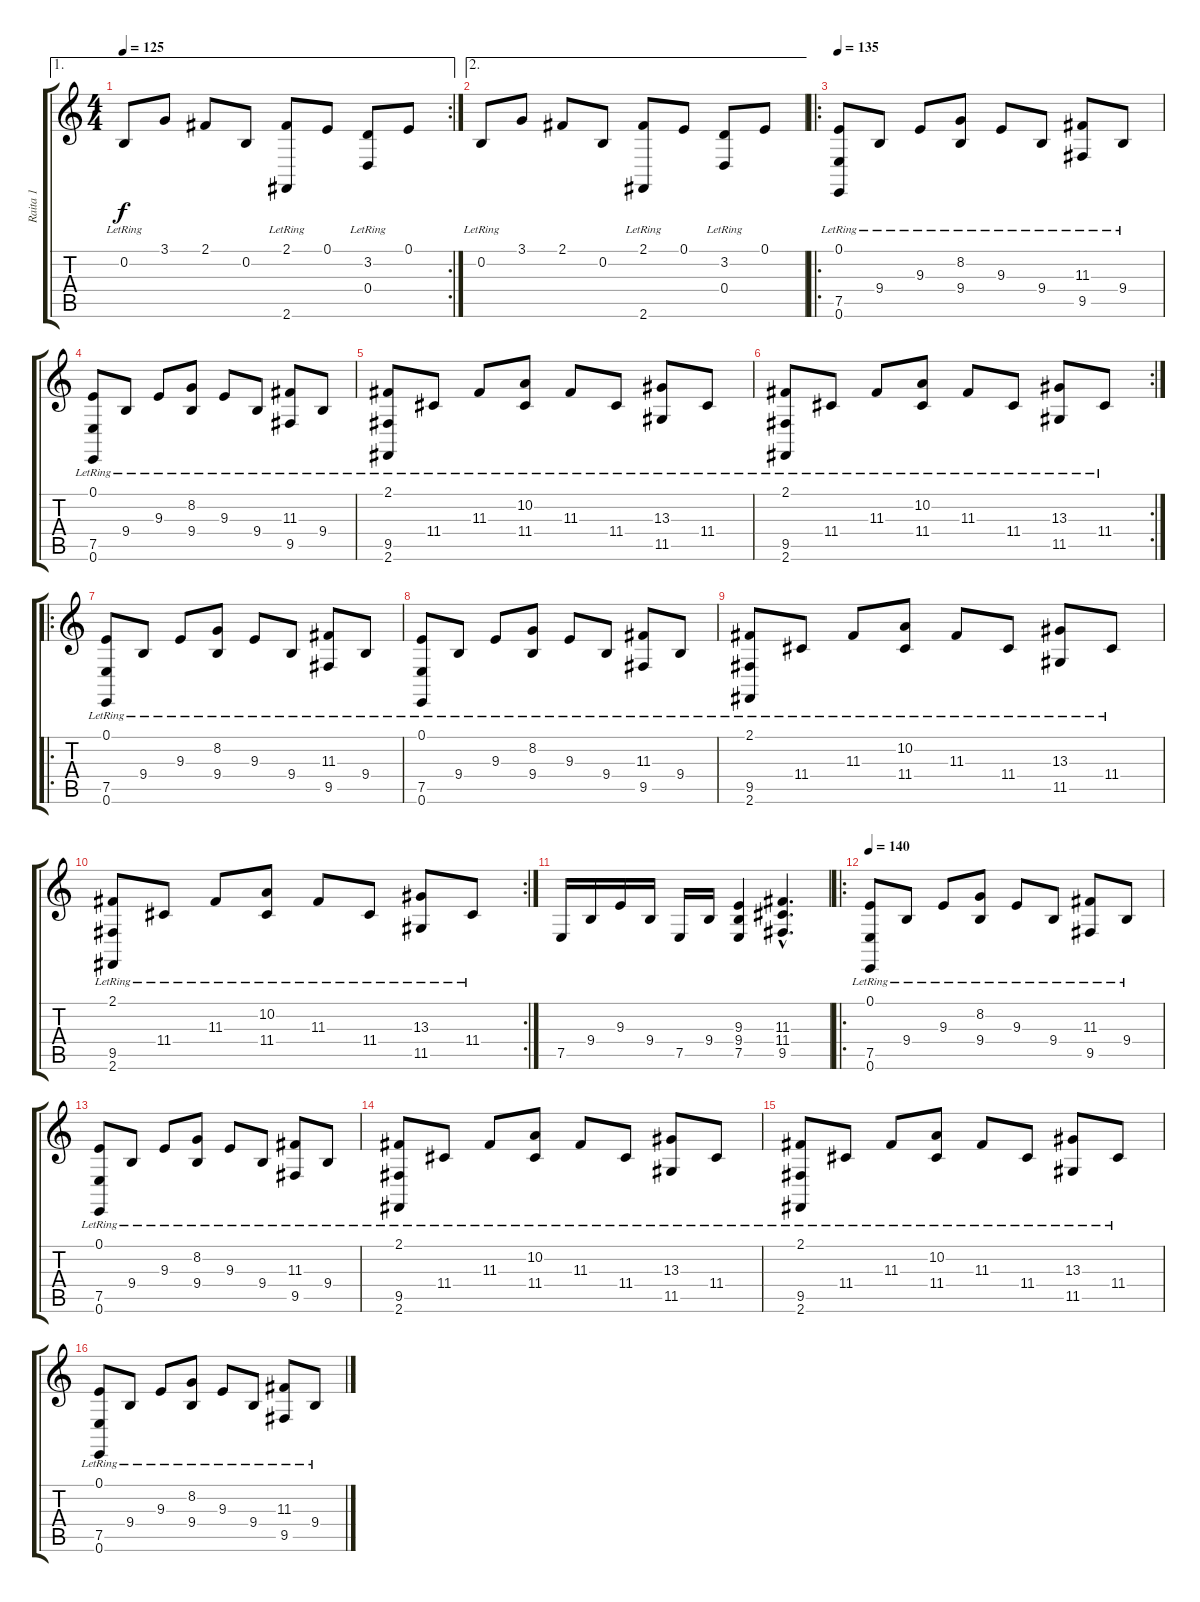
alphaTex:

\track ("Raita 1" "Raita 1") {instrument harpsichord}
\staff {score tabs}
\tuning (E4 B3 G3 D3 A2 E2) {hide}
\ae 1
\rc 2
\ts (4 4)
\tempo 125
\clef g2
\ks c
0.2{lr}.8{dy f} 3.1.8 2.1.8 0.2.8 (2.1 2.6{lr}).8 0.1.8 (3.2 0.4{lr}).8 0.1.8 |
\ae 2
0.2{lr}.8 3.1.8 2.1.8 0.2.8 (2.1 2.6{lr}).8 0.1.8 (3.2 0.4{lr}).8 0.1.8 |
\ro
\tempo 135
(0.1{lr} 7.5{lr} 0.6{lr}).8 9.4{lr}.8 9.3{lr}.8 (8.2{lr} 9.4{lr}).8 9.3{lr}.8 9.4{lr}.8 (11.3{lr} 9.5{lr}).8 9.4{lr}.8 |
(0.1{lr} 7.5{lr} 0.6{lr}).8 9.4{lr}.8 9.3{lr}.8 (8.2{lr} 9.4{lr}).8 9.3{lr}.8 9.4{lr}.8 (11.3{lr} 9.5{lr}).8 9.4{lr}.8 |
(2.1{lr} 9.5{lr} 2.6{lr}).8 11.4{lr}.8 11.3{lr}.8 (10.2{lr} 11.4{lr}).8 11.3{lr}.8 11.4{lr}.8 (13.3{lr} 11.5{lr}).8 11.4{lr}.8 |
\rc 2
(2.1{lr} 9.5{lr} 2.6{lr}).8 11.4{lr}.8 11.3{lr}.8 (10.2{lr} 11.4{lr}).8 11.3{lr}.8 11.4{lr}.8 (13.3{lr} 11.5{lr}).8 11.4{lr}.8 |
\ro
(0.1{lr} 7.5{lr} 0.6{lr}).8{instrument harpsichord} 9.4{lr}.8 9.3{lr}.8 (8.2{lr} 9.4{lr}).8 9.3{lr}.8 9.4{lr}.8 (11.3{lr} 9.5{lr}).8 9.4{lr}.8 |
(0.1{lr} 7.5{lr} 0.6{lr}).8 9.4{lr}.8 9.3{lr}.8 (8.2{lr} 9.4{lr}).8 9.3{lr}.8 9.4{lr}.8 (11.3{lr} 9.5{lr}).8 9.4{lr}.8 |
(2.1{lr} 9.5{lr} 2.6{lr}).8 11.4{lr}.8 11.3{lr}.8 (10.2{lr} 11.4{lr}).8 11.3{lr}.8 11.4{lr}.8 (13.3{lr} 11.5{lr}).8 11.4{lr}.8 |
\rc 2
(2.1{lr} 9.5{lr} 2.6{lr}).8 11.4{lr}.8 11.3{lr}.8 (10.2{lr} 11.4{lr}).8 11.3{lr}.8 11.4{lr}.8 (13.3{lr} 11.5{lr}).8 11.4{lr}.8 |
7.5.16 9.4.16 9.3.16 9.4.16 7.5.16 9.4.16 (9.3 9.4 7.5).4 (11.3{hac} 11.4{hac} 9.5{hac}).4{d} |
\ro
\tempo 140
(0.1{lr} 7.5{lr} 0.6{lr}).8 9.4{lr}.8 9.3{lr}.8 (8.2{lr} 9.4{lr}).8 9.3{lr}.8 9.4{lr}.8 (11.3{lr} 9.5{lr}).8 9.4{lr}.8 |
(0.1{lr} 7.5{lr} 0.6{lr}).8 9.4{lr}.8 9.3{lr}.8 (8.2{lr} 9.4{lr}).8 9.3{lr}.8 9.4{lr}.8 (11.3{lr} 9.5{lr}).8 9.4{lr}.8 |
(2.1{lr} 9.5{lr} 2.6{lr}).8 11.4{lr}.8 11.3{lr}.8 (10.2{lr} 11.4{lr}).8 11.3{lr}.8 11.4{lr}.8 (13.3{lr} 11.5{lr}).8 11.4{lr}.8 |
(2.1{lr} 9.5{lr} 2.6{lr}).8 11.4{lr}.8 11.3{lr}.8 (10.2{lr} 11.4{lr}).8 11.3{lr}.8 11.4{lr}.8 (13.3{lr} 11.5{lr}).8 11.4{lr}.8 |
(0.1{lr} 7.5{lr} 0.6{lr}).8 9.4{lr}.8 9.3{lr}.8 (8.2{lr} 9.4{lr}).8 9.3{lr}.8 9.4{lr}.8 (11.3{lr} 9.5{lr}).8 9.4{lr}.8
